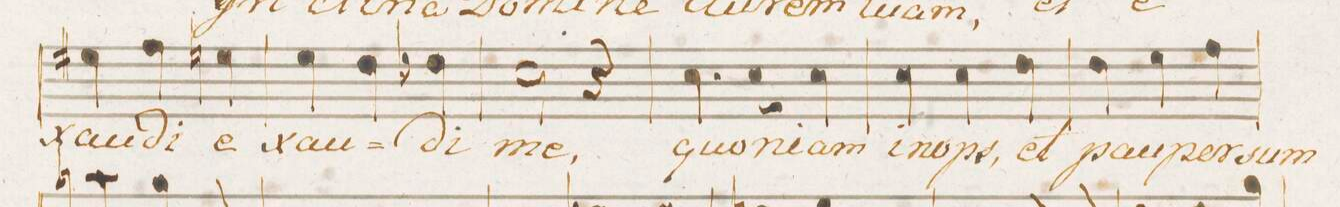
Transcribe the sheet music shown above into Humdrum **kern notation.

**kern	**text	**dynam
*I"Soprano.	*	*
*clefC1	*	*
*k[f#]	*	*
*M3/4	*	*
4cc#X\	-xau-	.
4dd\	-di	.
4ccn\	e-	.
=7	=7	=7
4cc\	-xau-	.
4b\	.	.
4b-X\	-di	.
=8	=8	=8
2a\	me,	.
4r	.	.
=9	=9	=9
4.a\	quo-	.
8a\	-ni-	.
4a\	-am	.
=10	=10	=10
4a\	in-	.
4a\	-ops,	.
4b\	et	.
=11	=11	=11
4b\	pau-	.
4cc\	-per	.
4dd\	sum	.
=12	=12	=12
*-	*-	*-
